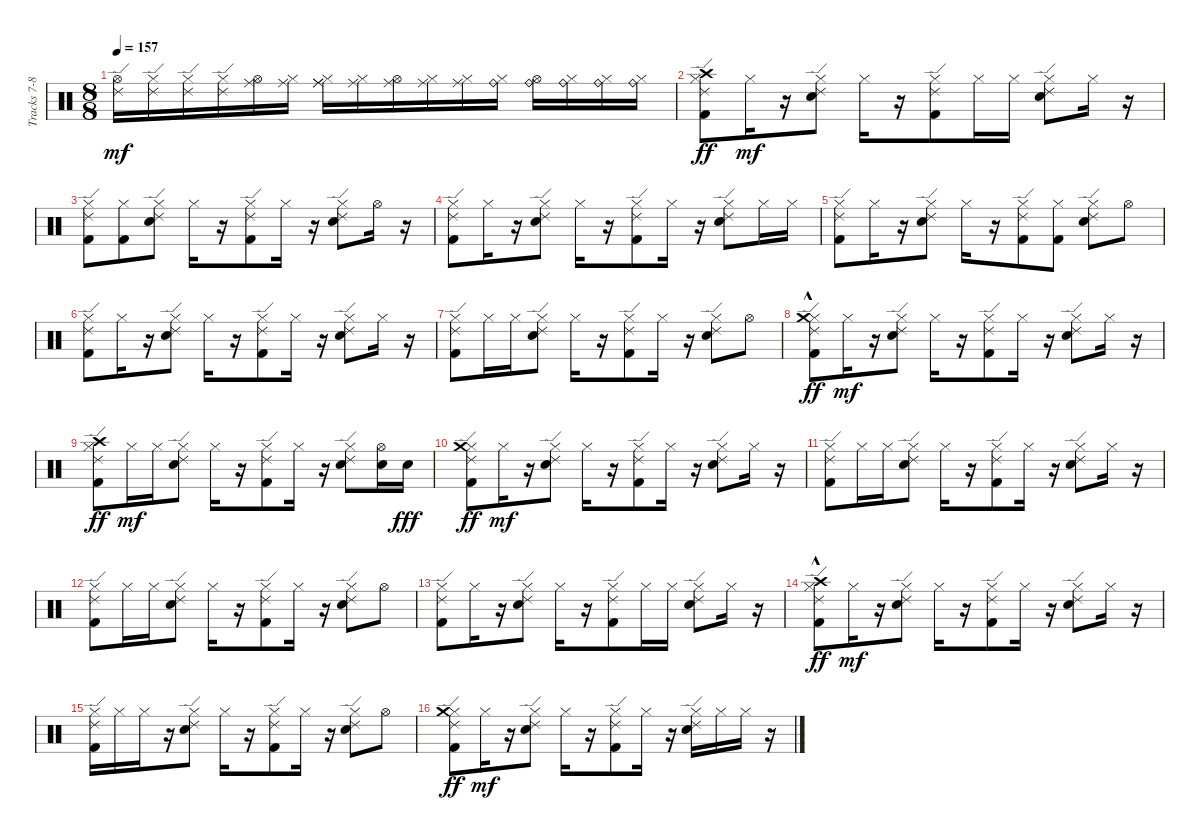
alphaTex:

\track ("Tracks 7-8-9-10-11-12" "Tracks 7-8") {instrument percussion}
\staff {score}
\articulation defaults
\ts (8 8)
\tempo 157
\clef neutral
\ks c
("Hi-Hat (open)" "Ride (edge) 2").16{dy mf} ("Hi-Hat (closed)" "Ride (edge) 2").16 ("Hi-Hat (closed)" "Ride (edge) 2").16 ("Hi-Hat (closed)" "Ride (edge) 2").16 ("Hi-Hat (open)" "Ride (middle)").16 ("Hi-Hat (closed)" "Ride (middle)").16 ("Hi-Hat (closed)" "Ride (middle)" "Ride (middle)").16 ("Hi-Hat (closed)" "Ride (middle)").16 ("Hi-Hat (open)" "Ride (middle)").16 ("Hi-Hat (closed)" "Ride (middle)").16 ("Hi-Hat (closed)" "Ride (middle)").16 ("Hi-Hat (closed)" "Ride (bell)").16 ("Hi-Hat (open)" "Ride (bell)").16 ("Hi-Hat (closed)" "Ride (bell)").16 ("Hi-Hat (closed)" "Ride (bell)").16 ("Hi-Hat (closed)" "Ride (bell)").16 |
("Kick (hit) 2" "Hi-Hat (closed)" "Ride (edge) 2" "Crash high (hit)").8{dy ff} "Hi-Hat (closed)".16{dy mf} r.16 ("Snare (hit) 2" "Hi-Hat (closed)" "Ride (edge) 2").8 "Hi-Hat (closed)".16 r.16 ("Kick (hit) 2" "Hi-Hat (closed)" "Ride (edge) 2").8 "Hi-Hat (closed)".16 "Hi-Hat (closed)".16 ("Snare (hit) 2" "Hi-Hat (closed)" "Ride (edge) 2").8 "Hi-Hat (closed)".16 r.16 |
("Kick (hit) 2" "Hi-Hat (closed)" "Ride (edge) 2").8 ("Kick (hit) 2" "Hi-Hat (closed)").8 ("Snare (hit) 2" "Hi-Hat (closed)" "Ride (edge) 2").8 "Hi-Hat (closed)".16 r.16 ("Kick (hit) 2" "Hi-Hat (closed)" "Ride (edge) 2").8 "Hi-Hat (closed)".16 r.16 ("Snare (hit) 2" "Hi-Hat (closed)" "Ride (edge) 2").8 "Hi-Hat (open)".16 r.16 |
("Kick (hit) 2" "Hi-Hat (closed)" "Ride (edge) 2").8 "Hi-Hat (closed)".16 r.16 ("Snare (hit) 2" "Hi-Hat (closed)" "Ride (edge) 2").8 "Hi-Hat (closed)".16 r.16 ("Kick (hit) 2" "Hi-Hat (closed)" "Ride (edge) 2").8 "Hi-Hat (closed)".16 r.16 ("Snare (hit) 2" "Hi-Hat (closed)" "Ride (edge) 2").8 "Hi-Hat (closed)".16 "Hi-Hat (closed)".16 |
("Kick (hit) 2" "Hi-Hat (closed)" "Ride (edge) 2").8 "Hi-Hat (closed)".16 r.16 ("Snare (hit) 2" "Hi-Hat (closed)" "Ride (edge) 2").8 "Hi-Hat (closed)".16 r.16 ("Kick (hit) 2" "Hi-Hat (closed)" "Ride (edge) 2").8 ("Kick (hit) 2" "Hi-Hat (closed)").8 ("Snare (hit) 2" "Hi-Hat (closed)" "Ride (edge) 2").8 "Hi-Hat (open)".8 |
("Kick (hit) 2" "Hi-Hat (closed)" "Ride (edge) 2").8 "Hi-Hat (closed)".16 r.16 ("Snare (hit) 2" "Hi-Hat (closed)" "Ride (edge) 2").8 "Hi-Hat (closed)".16 r.16 ("Kick (hit) 2" "Hi-Hat (closed)" "Ride (edge) 2").8 "Hi-Hat (closed)".16 r.16 ("Snare (hit) 2" "Hi-Hat (closed)" "Ride (edge) 2").8 "Hi-Hat (closed)".16 r.16 |
("Kick (hit) 2" "Hi-Hat (closed)" "Ride (edge) 2").8 "Hi-Hat (closed)".16 "Hi-Hat (closed)".16 ("Snare (hit) 2" "Hi-Hat (closed)" "Ride (edge) 2").8 "Hi-Hat (closed)".16 r.16 ("Kick (hit) 2" "Hi-Hat (closed)" "Ride (edge) 2").8 "Hi-Hat (closed)".16 r.16 ("Snare (hit) 2" "Hi-Hat (closed)" "Ride (edge) 2").8 "Hi-Hat (open)".8 |
("Kick (hit) 2" "Hi-Hat (closed)" "Ride (edge) 2" "Crash medium (hit)"{hac}).8{dy ff} "Hi-Hat (closed)".16{dy mf} r.16 ("Snare (hit) 2" "Hi-Hat (closed)" "Ride (edge) 2").8 "Hi-Hat (closed)".16 r.16 ("Kick (hit) 2" "Hi-Hat (closed)" "Ride (edge) 2").8 "Hi-Hat (closed)".16 r.16 ("Snare (hit) 2" "Hi-Hat (closed)" "Ride (edge) 2").8 "Hi-Hat (closed)".16 r.16 |
("Kick (hit) 2" "Hi-Hat (closed)" "Ride (edge) 2" "Crash high (hit)").8{dy ff} "Hi-Hat (closed)".16{dy mf} "Hi-Hat (closed)".16 ("Snare (hit) 2" "Hi-Hat (closed)" "Ride (edge) 2").8 "Hi-Hat (closed)".16 r.16 ("Kick (hit) 2" "Hi-Hat (closed)" "Ride (edge) 2").8 "Hi-Hat (closed)".16 r.16 ("Snare (hit) 2" "Hi-Hat (closed)" "Ride (edge) 2").8 ("Snare (hit) 2" "Hi-Hat (open)").16 "Snare (hit) 2".16{dy fff} |
("Kick (hit) 2" "Hi-Hat (closed)" "Ride (edge) 2" "Crash medium (hit)").8{dy ff} "Hi-Hat (closed)".16{dy mf} r.16 ("Snare (hit) 2" "Hi-Hat (closed)" "Ride (edge) 2").8 "Hi-Hat (closed)".16 r.16 ("Kick (hit) 2" "Hi-Hat (closed)" "Ride (edge) 2").8 "Hi-Hat (closed)".16 r.16 ("Snare (hit) 2" "Hi-Hat (closed)" "Ride (edge) 2").8 "Hi-Hat (closed)".16 r.16 |
("Kick (hit) 2" "Hi-Hat (closed)" "Ride (edge) 2").8 "Hi-Hat (closed)".16 "Hi-Hat (closed)".16 ("Snare (hit) 2" "Hi-Hat (closed)" "Ride (edge) 2").8 "Hi-Hat (closed)".16 r.16 ("Kick (hit) 2" "Hi-Hat (closed)" "Ride (edge) 2").8 "Hi-Hat (closed)".16 r.16 ("Snare (hit) 2" "Hi-Hat (closed)" "Ride (edge) 2").8 "Hi-Hat (closed)".16 r.16 |
("Kick (hit) 2" "Hi-Hat (closed)" "Ride (edge) 2").8 "Hi-Hat (closed)".16 "Hi-Hat (closed)".16 ("Snare (hit) 2" "Hi-Hat (closed)" "Ride (edge) 2").8 "Hi-Hat (closed)".16 r.16 ("Kick (hit) 2" "Hi-Hat (closed)" "Ride (edge) 2").8 "Hi-Hat (closed)".16 r.16 ("Snare (hit) 2" "Hi-Hat (closed)" "Ride (edge) 2").8 "Hi-Hat (open)".8 |
("Kick (hit) 2" "Hi-Hat (closed)" "Ride (edge) 2").8 "Hi-Hat (closed)".16 r.16 ("Snare (hit) 2" "Hi-Hat (closed)" "Ride (edge) 2").8 "Hi-Hat (closed)".16 r.16 ("Kick (hit) 2" "Hi-Hat (closed)" "Ride (edge) 2").8 "Hi-Hat (closed)".16 "Hi-Hat (closed)".16 ("Snare (hit) 2" "Hi-Hat (closed)" "Ride (edge) 2").8 "Hi-Hat (closed)".16 r.16 |
("Kick (hit) 2" "Hi-Hat (closed)" "Ride (edge) 2" "Crash high (hit)"{hac}).8{dy ff} "Hi-Hat (closed)".16{dy mf} r.16 ("Snare (hit) 2" "Hi-Hat (closed)" "Ride (edge) 2").8 "Hi-Hat (closed)".16 r.16 ("Kick (hit) 2" "Hi-Hat (closed)" "Ride (edge) 2").8 "Hi-Hat (closed)".16 r.16 ("Snare (hit) 2" "Hi-Hat (closed)" "Ride (edge) 2").8 "Hi-Hat (closed)".16 r.16 |
("Kick (hit) 2" "Hi-Hat (closed)" "Ride (edge) 2").16 "Hi-Hat (closed)".16 "Hi-Hat (closed)".16 r.16 ("Snare (hit) 2" "Hi-Hat (closed)" "Ride (edge) 2").8 "Hi-Hat (closed)".16 r.16 ("Kick (hit) 2" "Hi-Hat (closed)" "Ride (edge) 2").8 "Hi-Hat (closed)".16 r.16 ("Snare (hit) 2" "Hi-Hat (closed)" "Ride (edge) 2").8 "Hi-Hat (open)".8 |
("Kick (hit) 2" "Hi-Hat (closed)" "Ride (edge) 2" "Crash medium (hit)").8{dy ff} "Hi-Hat (closed)".16{dy mf} r.16 ("Snare (hit) 2" "Hi-Hat (closed)" "Ride (edge) 2").8 "Hi-Hat (closed)".16 r.16 ("Kick (hit) 2" "Hi-Hat (closed)" "Ride (edge) 2").8 "Hi-Hat (closed)".16 r.16 ("Snare (hit) 2" "Hi-Hat (closed)" "Ride (edge) 2").16 "Hi-Hat (closed)".16 "Hi-Hat (closed)".16 r.16
